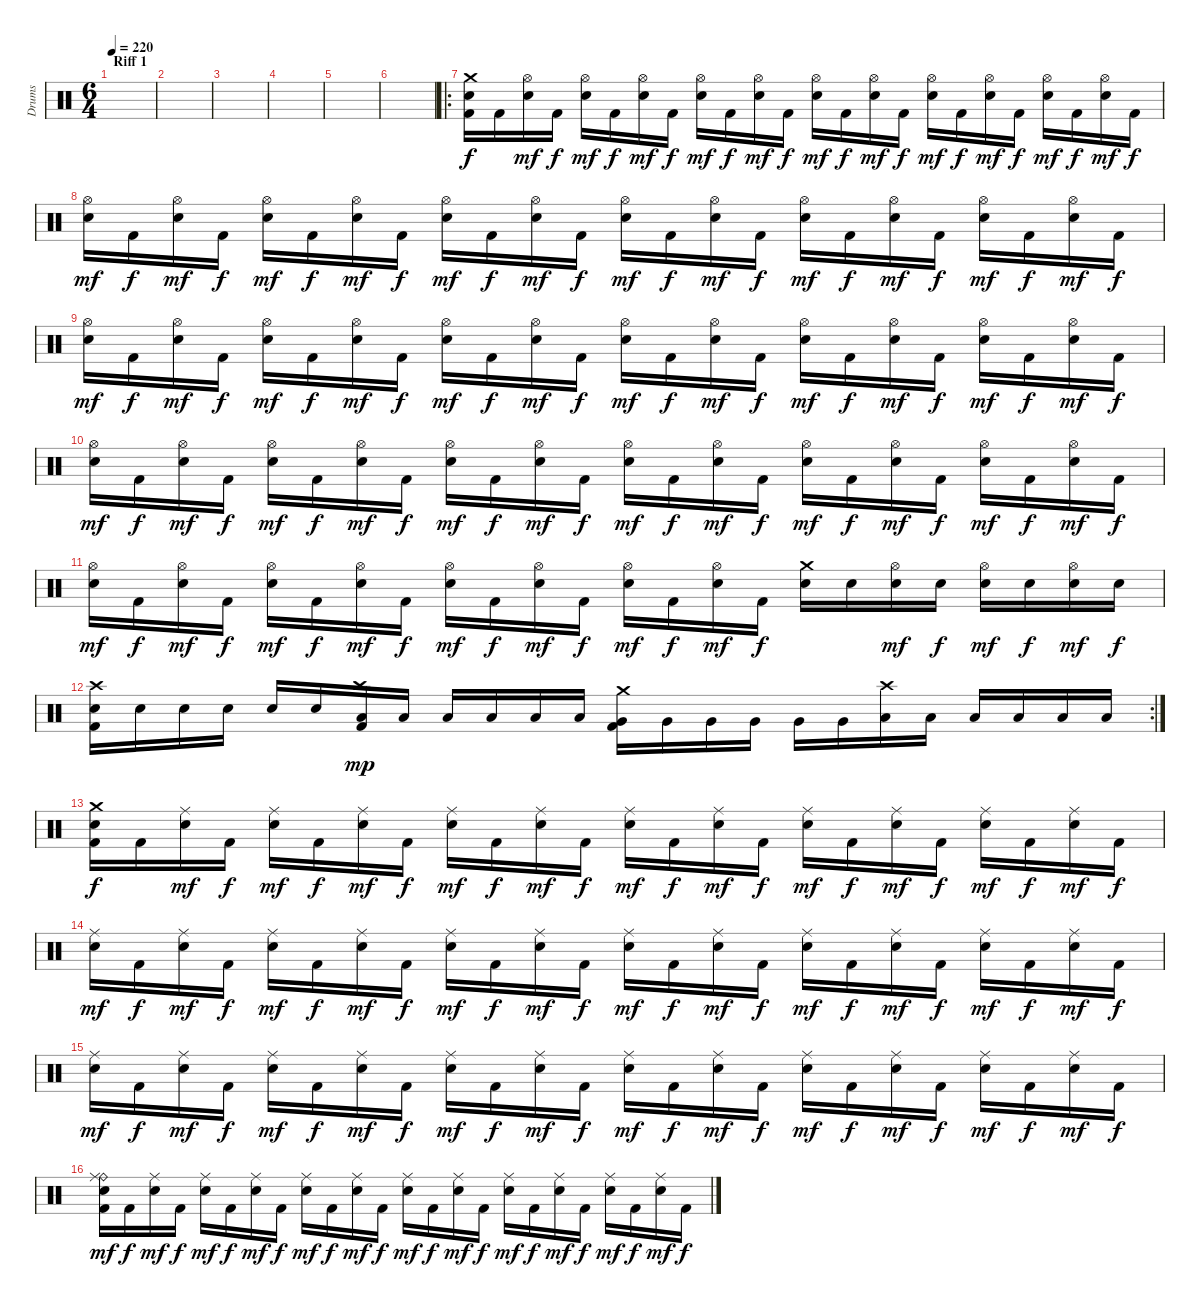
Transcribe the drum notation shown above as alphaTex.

\track ("Drums" "Drums") {instrument percussion}
\staff {score}
\articulation defaults
\ts (6 4)
\section ("" "Riff 1")
\tempo 220
\clef neutral
\ks c
|
|
|
|
|
|
\ro
("Crash medium (hit)" "Electric Snare (hit)" "Kick (hit) 2").16{dy f} "Kick (hit) 2".16 ("Hi-Hat (open)" "Electric Snare (hit)").16{dy mf} "Kick (hit) 2".16{dy f} ("Hi-Hat (open)" "Electric Snare (hit)").16{dy mf} "Kick (hit) 2".16{dy f} ("Hi-Hat (open)" "Electric Snare (hit)").16{dy mf} "Kick (hit) 2".16{dy f} ("Hi-Hat (open)" "Electric Snare (hit)").16{dy mf} "Kick (hit) 2".16{dy f} ("Hi-Hat (open)" "Electric Snare (hit)").16{dy mf} "Kick (hit) 2".16{dy f} ("Hi-Hat (open)" "Electric Snare (hit)").16{dy mf} "Kick (hit) 2".16{dy f} ("Hi-Hat (open)" "Electric Snare (hit)").16{dy mf} "Kick (hit) 2".16{dy f} ("Hi-Hat (open)" "Electric Snare (hit)").16{dy mf} "Kick (hit) 2".16{dy f} ("Hi-Hat (open)" "Electric Snare (hit)").16{dy mf} "Kick (hit) 2".16{dy f} ("Hi-Hat (open)" "Electric Snare (hit)").16{dy mf} "Kick (hit) 2".16{dy f} ("Hi-Hat (open)" "Electric Snare (hit)").16{dy mf} "Kick (hit) 2".16{dy f} |
("Hi-Hat (open)" "Electric Snare (hit)").16{dy mf} "Kick (hit) 2".16{dy f} ("Hi-Hat (open)" "Electric Snare (hit)").16{dy mf} "Kick (hit) 2".16{dy f} ("Hi-Hat (open)" "Electric Snare (hit)").16{dy mf} "Kick (hit) 2".16{dy f} ("Hi-Hat (open)" "Electric Snare (hit)").16{dy mf} "Kick (hit) 2".16{dy f} ("Hi-Hat (open)" "Electric Snare (hit)").16{dy mf} "Kick (hit) 2".16{dy f} ("Hi-Hat (open)" "Electric Snare (hit)").16{dy mf} "Kick (hit) 2".16{dy f} ("Hi-Hat (open)" "Electric Snare (hit)").16{dy mf} "Kick (hit) 2".16{dy f} ("Hi-Hat (open)" "Electric Snare (hit)").16{dy mf} "Kick (hit) 2".16{dy f} ("Hi-Hat (open)" "Electric Snare (hit)").16{dy mf} "Kick (hit) 2".16{dy f} ("Hi-Hat (open)" "Electric Snare (hit)").16{dy mf} "Kick (hit) 2".16{dy f} ("Hi-Hat (open)" "Electric Snare (hit)").16{dy mf} "Kick (hit) 2".16{dy f} ("Hi-Hat (open)" "Electric Snare (hit)").16{dy mf} "Kick (hit) 2".16{dy f} |
("Hi-Hat (open)" "Electric Snare (hit)").16{dy mf} "Kick (hit) 2".16{dy f} ("Hi-Hat (open)" "Electric Snare (hit)").16{dy mf} "Kick (hit) 2".16{dy f} ("Hi-Hat (open)" "Electric Snare (hit)").16{dy mf} "Kick (hit) 2".16{dy f} ("Hi-Hat (open)" "Electric Snare (hit)").16{dy mf} "Kick (hit) 2".16{dy f} ("Hi-Hat (open)" "Electric Snare (hit)").16{dy mf} "Kick (hit) 2".16{dy f} ("Hi-Hat (open)" "Electric Snare (hit)").16{dy mf} "Kick (hit) 2".16{dy f} ("Hi-Hat (open)" "Electric Snare (hit)").16{dy mf} "Kick (hit) 2".16{dy f} ("Hi-Hat (open)" "Electric Snare (hit)").16{dy mf} "Kick (hit) 2".16{dy f} ("Hi-Hat (open)" "Electric Snare (hit)").16{dy mf} "Kick (hit) 2".16{dy f} ("Hi-Hat (open)" "Electric Snare (hit)").16{dy mf} "Kick (hit) 2".16{dy f} ("Hi-Hat (open)" "Electric Snare (hit)").16{dy mf} "Kick (hit) 2".16{dy f} ("Hi-Hat (open)" "Electric Snare (hit)").16{dy mf} "Kick (hit) 2".16{dy f} |
("Hi-Hat (open)" "Electric Snare (hit)").16{dy mf} "Kick (hit) 2".16{dy f} ("Hi-Hat (open)" "Electric Snare (hit)").16{dy mf} "Kick (hit) 2".16{dy f} ("Hi-Hat (open)" "Electric Snare (hit)").16{dy mf} "Kick (hit) 2".16{dy f} ("Hi-Hat (open)" "Electric Snare (hit)").16{dy mf} "Kick (hit) 2".16{dy f} ("Hi-Hat (open)" "Electric Snare (hit)").16{dy mf} "Kick (hit) 2".16{dy f} ("Hi-Hat (open)" "Electric Snare (hit)").16{dy mf} "Kick (hit) 2".16{dy f} ("Hi-Hat (open)" "Electric Snare (hit)").16{dy mf} "Kick (hit) 2".16{dy f} ("Hi-Hat (open)" "Electric Snare (hit)").16{dy mf} "Kick (hit) 2".16{dy f} ("Hi-Hat (open)" "Electric Snare (hit)").16{dy mf} "Kick (hit) 2".16{dy f} ("Hi-Hat (open)" "Electric Snare (hit)").16{dy mf} "Kick (hit) 2".16{dy f} ("Hi-Hat (open)" "Electric Snare (hit)").16{dy mf} "Kick (hit) 2".16{dy f} ("Hi-Hat (open)" "Electric Snare (hit)").16{dy mf} "Kick (hit) 2".16{dy f} |
("Hi-Hat (open)" "Electric Snare (hit)").16{dy mf} "Kick (hit) 2".16{dy f} ("Hi-Hat (open)" "Electric Snare (hit)").16{dy mf} "Kick (hit) 2".16{dy f} ("Hi-Hat (open)" "Electric Snare (hit)").16{dy mf} "Kick (hit) 2".16{dy f} ("Hi-Hat (open)" "Electric Snare (hit)").16{dy mf} "Kick (hit) 2".16{dy f} ("Hi-Hat (open)" "Electric Snare (hit)").16{dy mf} "Kick (hit) 2".16{dy f} ("Hi-Hat (open)" "Electric Snare (hit)").16{dy mf} "Kick (hit) 2".16{dy f} ("Hi-Hat (open)" "Electric Snare (hit)").16{dy mf} "Kick (hit) 2".16{dy f} ("Hi-Hat (open)" "Electric Snare (hit)").16{dy mf} "Kick (hit) 2".16{dy f} ("Crash medium (hit)" "Electric Snare (hit)").16 "Electric Snare (hit)".16 ("Hi-Hat (open)" "Electric Snare (hit)").16{dy mf} "Electric Snare (hit)".16{dy f} ("Hi-Hat (open)" "Electric Snare (hit)").16{dy mf} "Electric Snare (hit)".16{dy f} ("Hi-Hat (open)" "Electric Snare (hit)").16{dy mf} "Electric Snare (hit)".16{dy f} |
\rc 2
("Crash high (hit)" "Electric Snare (hit)" "Kick (hit) 2").16 "Electric Snare (hit)".16 "Electric Snare (hit)".16 "Electric Snare (hit)".16 "Electric Snare (hit)".16 "Electric Snare (hit)".16 ("Crash high (hit)" "Low Tom (hit)" "Kick (hit) 2").16{dy mp} "Low Tom (hit)".16 "Low Tom (hit)".16 "Low Tom (hit)".16 "Low Tom (hit)".16 "Low Tom (hit)".16 ("Crash medium (hit)" "Very Low Tom (hit)" "Kick (hit) 2").16 "Very Low Tom (hit)".16 "Very Low Tom (hit)".16 "Very Low Tom (hit)".16 "Very Low Tom (hit)".16 "Very Low Tom (hit)".16 ("Crash high (hit)" "Low Floor Tom (hit)").16 "Low Floor Tom (hit)".16 "Low Floor Tom (hit)".16 "Low Floor Tom (hit)".16 "Low Floor Tom (hit)".16 "Low Floor Tom (hit)".16 |
("Crash medium (hit)" "Electric Snare (hit)" "Kick (hit) 2").16{dy f} "Kick (hit) 2".16 ("Ride (middle)" "Electric Snare (hit)").16{dy mf} "Kick (hit) 2".16{dy f} ("Ride (middle)" "Electric Snare (hit)").16{dy mf} "Kick (hit) 2".16{dy f} ("Ride (middle)" "Electric Snare (hit)").16{dy mf} "Kick (hit) 2".16{dy f} ("Ride (middle)" "Electric Snare (hit)").16{dy mf} "Kick (hit) 2".16{dy f} ("Ride (middle)" "Electric Snare (hit)").16{dy mf} "Kick (hit) 2".16{dy f} ("Ride (middle)" "Electric Snare (hit)").16{dy mf} "Kick (hit) 2".16{dy f} ("Ride (middle)" "Electric Snare (hit)").16{dy mf} "Kick (hit) 2".16{dy f} ("Ride (middle)" "Electric Snare (hit)").16{dy mf} "Kick (hit) 2".16{dy f} ("Ride (middle)" "Electric Snare (hit)").16{dy mf} "Kick (hit) 2".16{dy f} ("Ride (middle)" "Electric Snare (hit)").16{dy mf} "Kick (hit) 2".16{dy f} ("Ride (middle)" "Electric Snare (hit)").16{dy mf} "Kick (hit) 2".16{dy f} |
("Ride (middle)" "Electric Snare (hit)").16{dy mf} "Kick (hit) 2".16{dy f} ("Ride (middle)" "Electric Snare (hit)").16{dy mf} "Kick (hit) 2".16{dy f} ("Ride (middle)" "Electric Snare (hit)").16{dy mf} "Kick (hit) 2".16{dy f} ("Ride (middle)" "Electric Snare (hit)").16{dy mf} "Kick (hit) 2".16{dy f} ("Ride (middle)" "Electric Snare (hit)").16{dy mf} "Kick (hit) 2".16{dy f} ("Ride (middle)" "Electric Snare (hit)").16{dy mf} "Kick (hit) 2".16{dy f} ("Ride (middle)" "Electric Snare (hit)").16{dy mf} "Kick (hit) 2".16{dy f} ("Ride (middle)" "Electric Snare (hit)").16{dy mf} "Kick (hit) 2".16{dy f} ("Ride (middle)" "Electric Snare (hit)").16{dy mf} "Kick (hit) 2".16{dy f} ("Ride (middle)" "Electric Snare (hit)").16{dy mf} "Kick (hit) 2".16{dy f} ("Ride (middle)" "Electric Snare (hit)").16{dy mf} "Kick (hit) 2".16{dy f} ("Ride (middle)" "Electric Snare (hit)").16{dy mf} "Kick (hit) 2".16{dy f} |
("Ride (middle)" "Electric Snare (hit)").16{dy mf} "Kick (hit) 2".16{dy f} ("Ride (middle)" "Electric Snare (hit)").16{dy mf} "Kick (hit) 2".16{dy f} ("Ride (middle)" "Electric Snare (hit)").16{dy mf} "Kick (hit) 2".16{dy f} ("Ride (middle)" "Electric Snare (hit)").16{dy mf} "Kick (hit) 2".16{dy f} ("Ride (middle)" "Electric Snare (hit)").16{dy mf} "Kick (hit) 2".16{dy f} ("Ride (middle)" "Electric Snare (hit)").16{dy mf} "Kick (hit) 2".16{dy f} ("Ride (middle)" "Electric Snare (hit)").16{dy mf} "Kick (hit) 2".16{dy f} ("Ride (middle)" "Electric Snare (hit)").16{dy mf} "Kick (hit) 2".16{dy f} ("Ride (middle)" "Electric Snare (hit)").16{dy mf} "Kick (hit) 2".16{dy f} ("Ride (middle)" "Electric Snare (hit)").16{dy mf} "Kick (hit) 2".16{dy f} ("Ride (middle)" "Electric Snare (hit)").16{dy mf} "Kick (hit) 2".16{dy f} ("Ride (middle)" "Electric Snare (hit)").16{dy mf} "Kick (hit) 2".16{dy f} |
("Ride (bell)" "Ride (middle)" "Electric Snare (hit)" "Kick (hit) 2").16{dy mf} "Kick (hit) 2".16{dy f} ("Ride (middle)" "Electric Snare (hit)").16{dy mf} "Kick (hit) 2".16{dy f} ("Ride (middle)" "Electric Snare (hit)").16{dy mf} "Kick (hit) 2".16{dy f} ("Ride (middle)" "Electric Snare (hit)").16{dy mf} "Kick (hit) 2".16{dy f} ("Ride (middle)" "Electric Snare (hit)").16{dy mf} "Kick (hit) 2".16{dy f} ("Ride (middle)" "Electric Snare (hit)").16{dy mf} "Kick (hit) 2".16{dy f} ("Ride (middle)" "Electric Snare (hit)").16{dy mf} "Kick (hit) 2".16{dy f} ("Ride (middle)" "Electric Snare (hit)").16{dy mf} "Kick (hit) 2".16{dy f} ("Ride (middle)" "Electric Snare (hit)").16{dy mf} "Kick (hit) 2".16{dy f} ("Ride (middle)" "Electric Snare (hit)").16{dy mf} "Kick (hit) 2".16{dy f} ("Ride (middle)" "Electric Snare (hit)").16{dy mf} "Kick (hit) 2".16{dy f} ("Ride (middle)" "Electric Snare (hit)").16{dy mf} "Kick (hit) 2".16{dy f}
